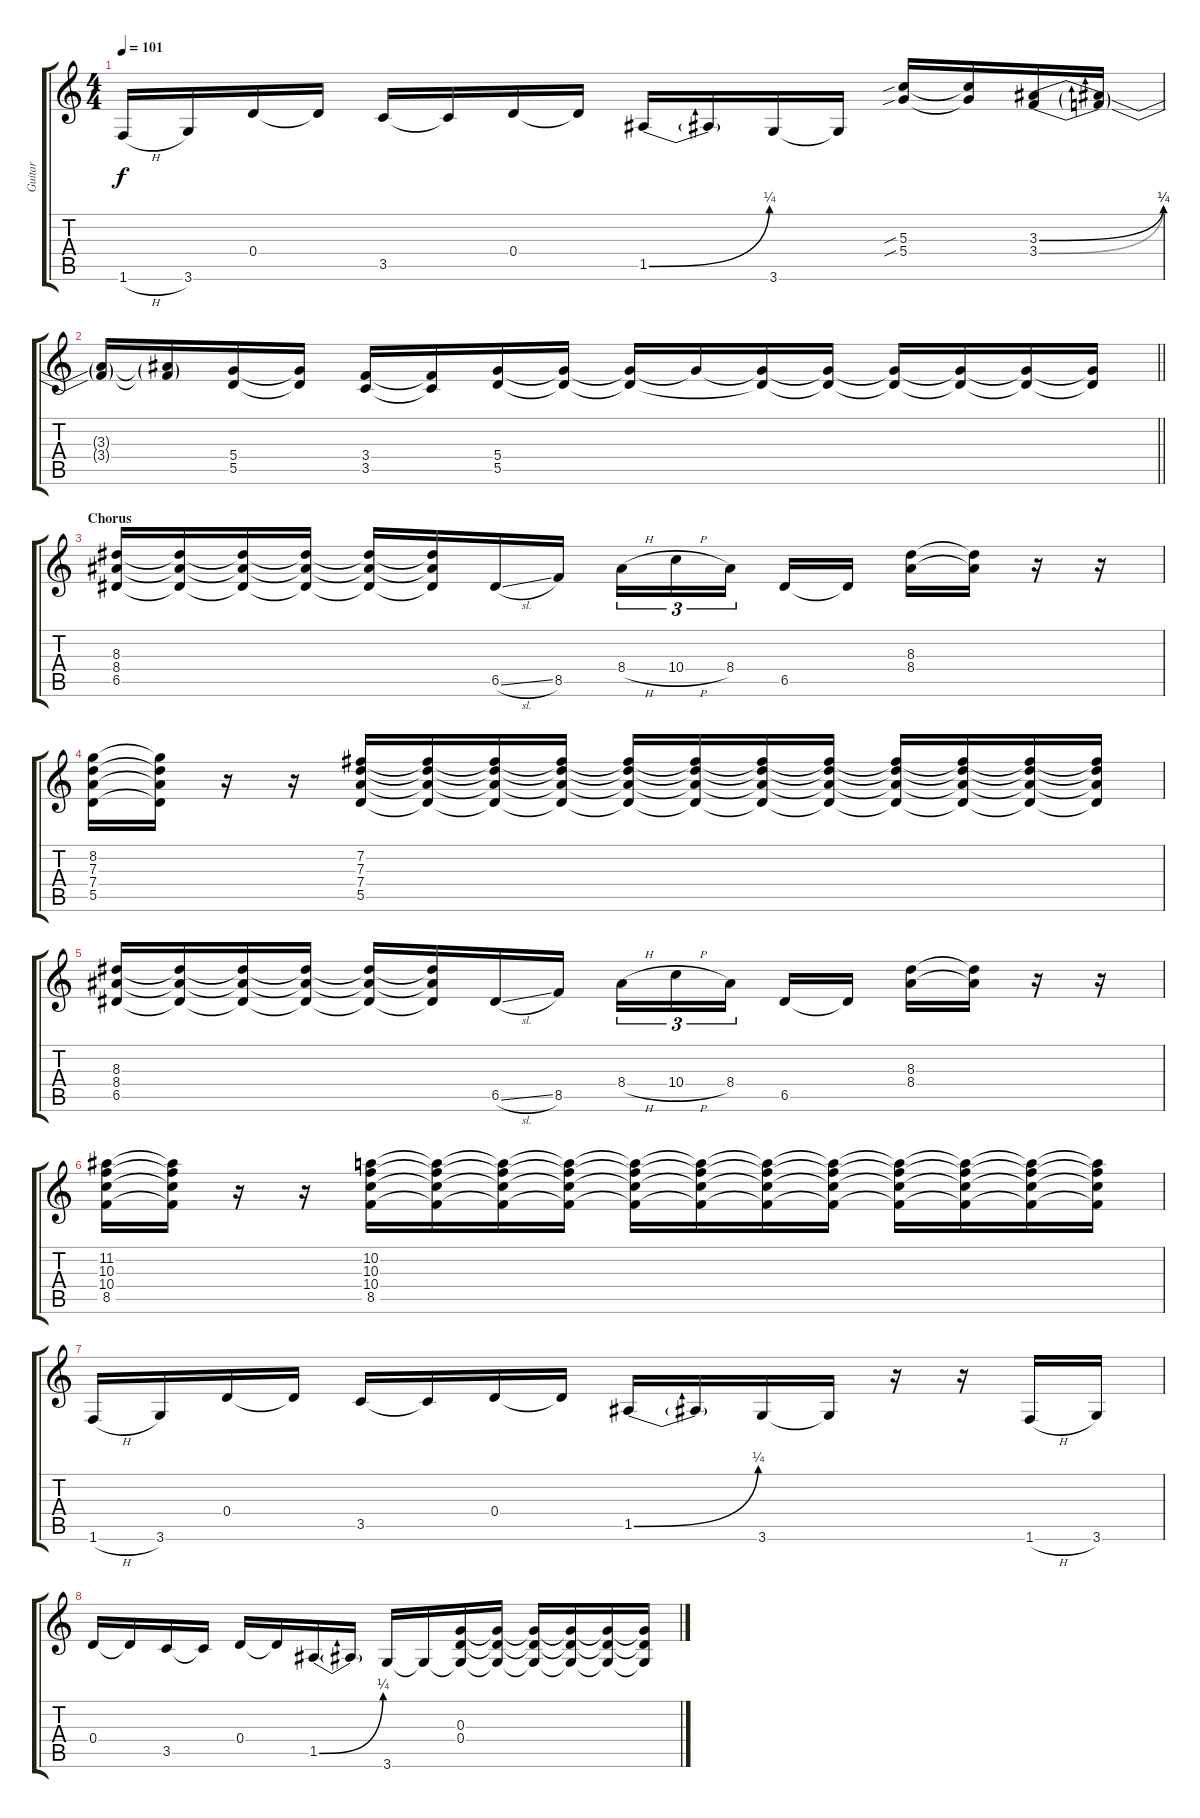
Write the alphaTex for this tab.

\track ("Guitar" "Guitar") {instrument overdrivenguitar}
\staff {score tabs}
\tuning (E4 B3 G3 D3 A2 E2) {hide}
\ts (4 4)
\tempo 101
\clef g2
\ks c
1.6{h}.16{dy f} 3.6.16 0.4.16 0.4{t}.16 3.5.16 3.5{t}.16 0.4.16 0.4{t}.16 1.5{be (bend 0 0 60 1)}.16 1.5{t}.16 3.6.16 3.6{t}.16 (5.3{sib} 5.4{sib}).16 (5.3{t} 5.4{t}).16 (3.3{be (bend 0 0 60 1)} 3.4{be (bend 0 0 60 1)}).16 (3.3{t} 3.4{t}).16 |
\barLineRight lightlight
(3.3{t} 3.4{t}).16 (3.3{t} 3.4{t}).16 (5.4 5.5).16 (5.4{t} 5.5{t}).16 (3.4 3.5).16 (3.4{t} 3.5{t}).16 (5.4 5.5).16 (5.4{t} 5.5{t}).16 (5.4{t} 5.5{t}).16 5.4{t}.16 (5.4{t} 5.5{t}).16 (5.4{t} 5.5{t}).16 (5.4{t} 5.5{t}).16 (5.4{t} 5.5{t}).16 (5.4{t} 5.5{t}).16 (5.4{t} 5.5{t}).16 |
\section ("" "Chorus")
(8.3 8.4 6.5).16 (8.3{t} 8.4{t} 6.5{t}).16 (8.3{t} 8.4{t} 6.5{t}).16 (8.3{t} 8.4{t} 6.5{t}).16 (8.3{t} 8.4{t} 6.5{t}).16 (8.3{t} 8.4{t} 6.5{t}).16 6.5{sl}.16 8.5.16 8.4{h}.16{tu (3 2)} 10.4{h}.16{tu (3 2)} 8.4.16{tu (3 2) beam splitsecondary} 6.5.16 6.5{t}.16 (8.3 8.4).16 (8.3{t} 8.4{t}).16 r.16 r.16 |
(8.2 7.3 7.4 5.5).16 (8.2{t} 7.3{t} 7.4{t} 5.5{t}).16 r.16 r.16 (7.2 7.3 7.4 5.5).16 (7.2{t} 7.3{t} 7.4{t} 5.5{t}).16 (7.2{t} 7.3{t} 7.4{t} 5.5{t}).16 (7.2{t} 7.3{t} 7.4{t} 5.5{t}).16 (7.2{t} 7.3{t} 7.4{t} 5.5{t}).16 (7.2{t} 7.3{t} 7.4{t} 5.5{t}).16 (7.2{t} 7.3{t} 7.4{t} 5.5{t}).16 (7.2{t} 7.3{t} 7.4{t} 5.5{t}).16 (7.2{t} 7.3{t} 7.4{t} 5.5{t}).16 (7.2{t} 7.3{t} 7.4{t} 5.5{t}).16 (7.2{t} 7.3{t} 7.4{t} 5.5{t}).16 (7.2{t} 7.3{t} 7.4{t} 5.5{t}).16 |
(8.3 8.4 6.5).16 (8.3{t} 8.4{t} 6.5{t}).16 (8.3{t} 8.4{t} 6.5{t}).16 (8.3{t} 8.4{t} 6.5{t}).16 (8.3{t} 8.4{t} 6.5{t}).16 (8.3{t} 8.4{t} 6.5{t}).16 6.5{sl}.16 8.5.16 8.4{h}.16{tu (3 2)} 10.4{h}.16{tu (3 2)} 8.4.16{tu (3 2) beam splitsecondary} 6.5.16 6.5{t}.16 (8.3 8.4).16 (8.3{t} 8.4{t}).16 r.16 r.16 |
(11.2 10.3 10.4 8.5).16 (11.2{t} 10.3{t} 10.4{t} 8.5{t}).16 r.16 r.16 (10.2 10.3 10.4 8.5).16 (10.2{t} 10.3{t} 10.4{t} 8.5{t}).16 (10.2{t} 10.3{t} 10.4{t} 8.5{t}).16 (10.2{t} 10.3{t} 10.4{t} 8.5{t}).16 (10.2{t} 10.3{t} 10.4{t} 8.5{t}).16 (10.2{t} 10.3{t} 10.4{t} 8.5{t}).16 (10.2{t} 10.3{t} 10.4{t} 8.5{t}).16 (10.2{t} 10.3{t} 10.4{t} 8.5{t}).16 (10.2{t} 10.3{t} 10.4{t} 8.5{t}).16 (10.2{t} 10.3{t} 10.4{t} 8.5{t}).16 (10.2{t} 10.3{t} 10.4{t} 8.5{t}).16 (10.2{t} 10.3{t} 10.4{t} 8.5{t}).16 |
1.6{h}.16 3.6.16 0.4.16 0.4{t}.16 3.5.16 3.5{t}.16 0.4.16 0.4{t}.16 1.5{be (bend 0 0 60 1)}.16 1.5{t}.16 3.6.16 3.6{t}.16 r.16 r.16 1.6{h}.16 3.6.16 |
0.4.16 0.4{t}.16 3.5.16 3.5{t}.16 0.4.16 0.4{t}.16 1.5{be (bend 0 0 60 1)}.16 1.5{t}.16 3.6.16 3.6{t}.16 (0.3 0.4 3.6{t}).16 (0.3{t} 0.4{t} 3.6{t}).16 (0.3{t} 0.4{t} 3.6{t}).16 (0.3{t} 0.4{t} 3.6{t}).16 (0.3{t} 0.4{t} 3.6{t}).16 (0.3{t} 0.4{t} 3.6{t}).16
